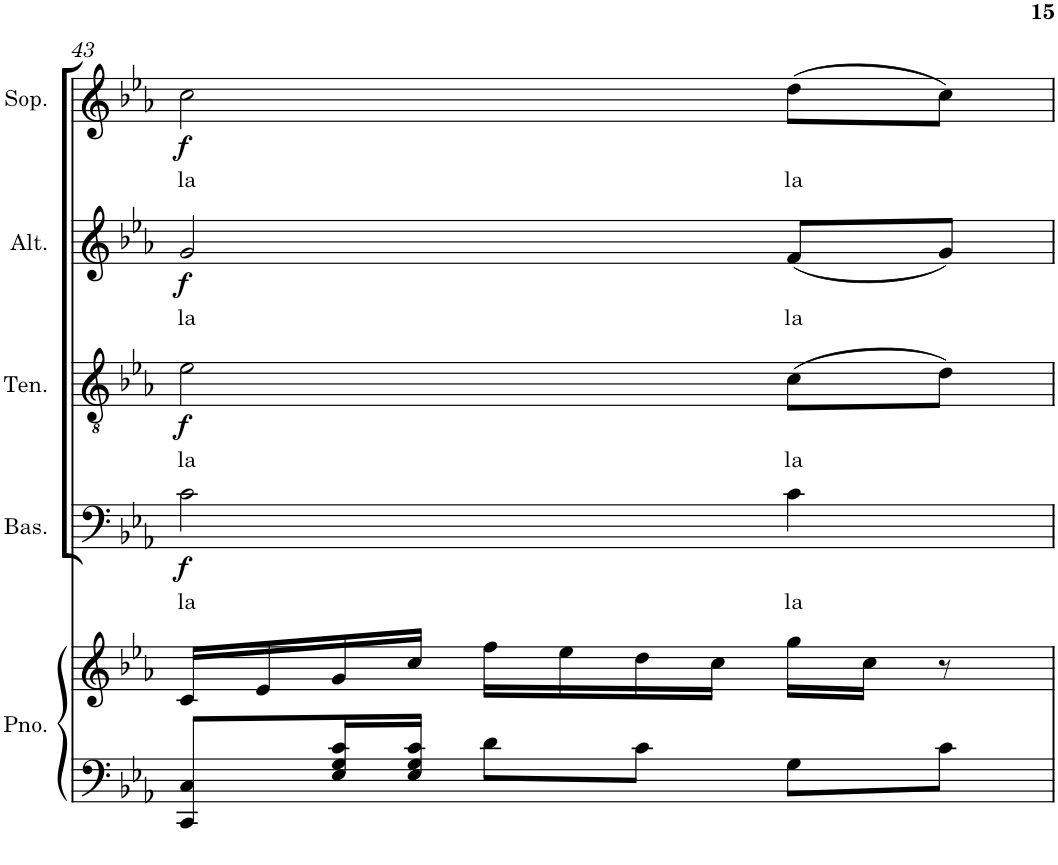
**kern	**kern	**kern	**text	**dynam	**kern	**text	**dynam	**kern	**text	**dynam	**kern	**text	**dynam
*part5	*part5	*part4	*part4	*part4	*part3	*part3	*part3	*part2	*part2	*part2	*part1	*part1	*part1
*staff6	*staff5	*staff4	*staff4	*staff4	*staff3	*staff3	*staff3	*staff2	*staff2	*staff2	*staff1	*staff1	*staff1
*I"Piano	*	*I"Bass	*	*	*I"Tenor	*	*	*I"Alto	*	*	*I"Soprano	*	*
*I'Pno.	*	*I'Bas.	*	*	*I'Ten.	*	*	*I'Alt.	*	*	*I'Sop.	*	*
!!LO:PB:g=z
*clefF4	*clefG2	*clefF4	*	*	*clefGv2	*	*	*clefG2	*	*	*clefG2	*	*
*k[b-e-a-]	*k[b-e-a-]	*k[b-e-a-]	*	*	*k[b-e-a-]	*	*	*k[b-e-a-]	*	*	*k[b-e-a-]	*	*
*E-:	*E-:	*E-:	*	*	*E-:	*	*	*E-:	*	*	*E-:	*	*
*M3/4	*M3/4	*M3/4	*	*	*M3/4	*	*	*M3/4	*	*	*M3/4	*	*
=43	=43	=43	=43	=43	=43	=43	=43	=43	=43	=43	=43	=43	=43
!	!	!	!LO:LY:b	!LO:DY:b	!	!LO:LY:b	!LO:DY:b	!	!LO:LY:b	!LO:DY:b	!	!LO:LY:b	!LO:DY:b
8CC/ 8C/L	16c/LL	2c\	la	f	2e-\	la	f	2g/	la	f	2cc\	la	f
.	16e-/	.	.	.	.	.	.	.	.	.	.	.	.
16E-/ 16G/ 16c/L	16g/	.	.	.	.	.	.	.	.	.	.	.	.
16E-/ 16G/ 16c/JJ	16cc/JJ	.	.	.	.	.	.	.	.	.	.	.	.
8d\L	16ff\LL	.	.	.	.	.	.	.	.	.	.	.	.
.	16ee-\	.	.	.	.	.	.	.	.	.	.	.	.
8c\J	16dd\	.	.	.	.	.	.	.	.	.	.	.	.
.	16cc\JJ	.	.	.	.	.	.	.	.	.	.	.	.
!	!	!	!LO:LY:b	!	!	!LO:LY:b	!	!	!LO:LY:b	!	!	!LO:LY:b	!
8G\L	16gg\LL	4c\	la	.	(8c\L	la	.	(8f/L	la	.	(8dd\L	la	.
.	16cc\JJ	.	.	.	.	.	.	.	.	.	.	.	.
8c\J	8r	.	.	.	8d\J)	.	.	8g/J)	.	.	8cc\J)	.	.
=	=	=	=	=	=	=	=	=	=	=	=	=	=
*-	*-	*-	*-	*-	*-	*-	*-	*-	*-	*-	*-	*-	*-
